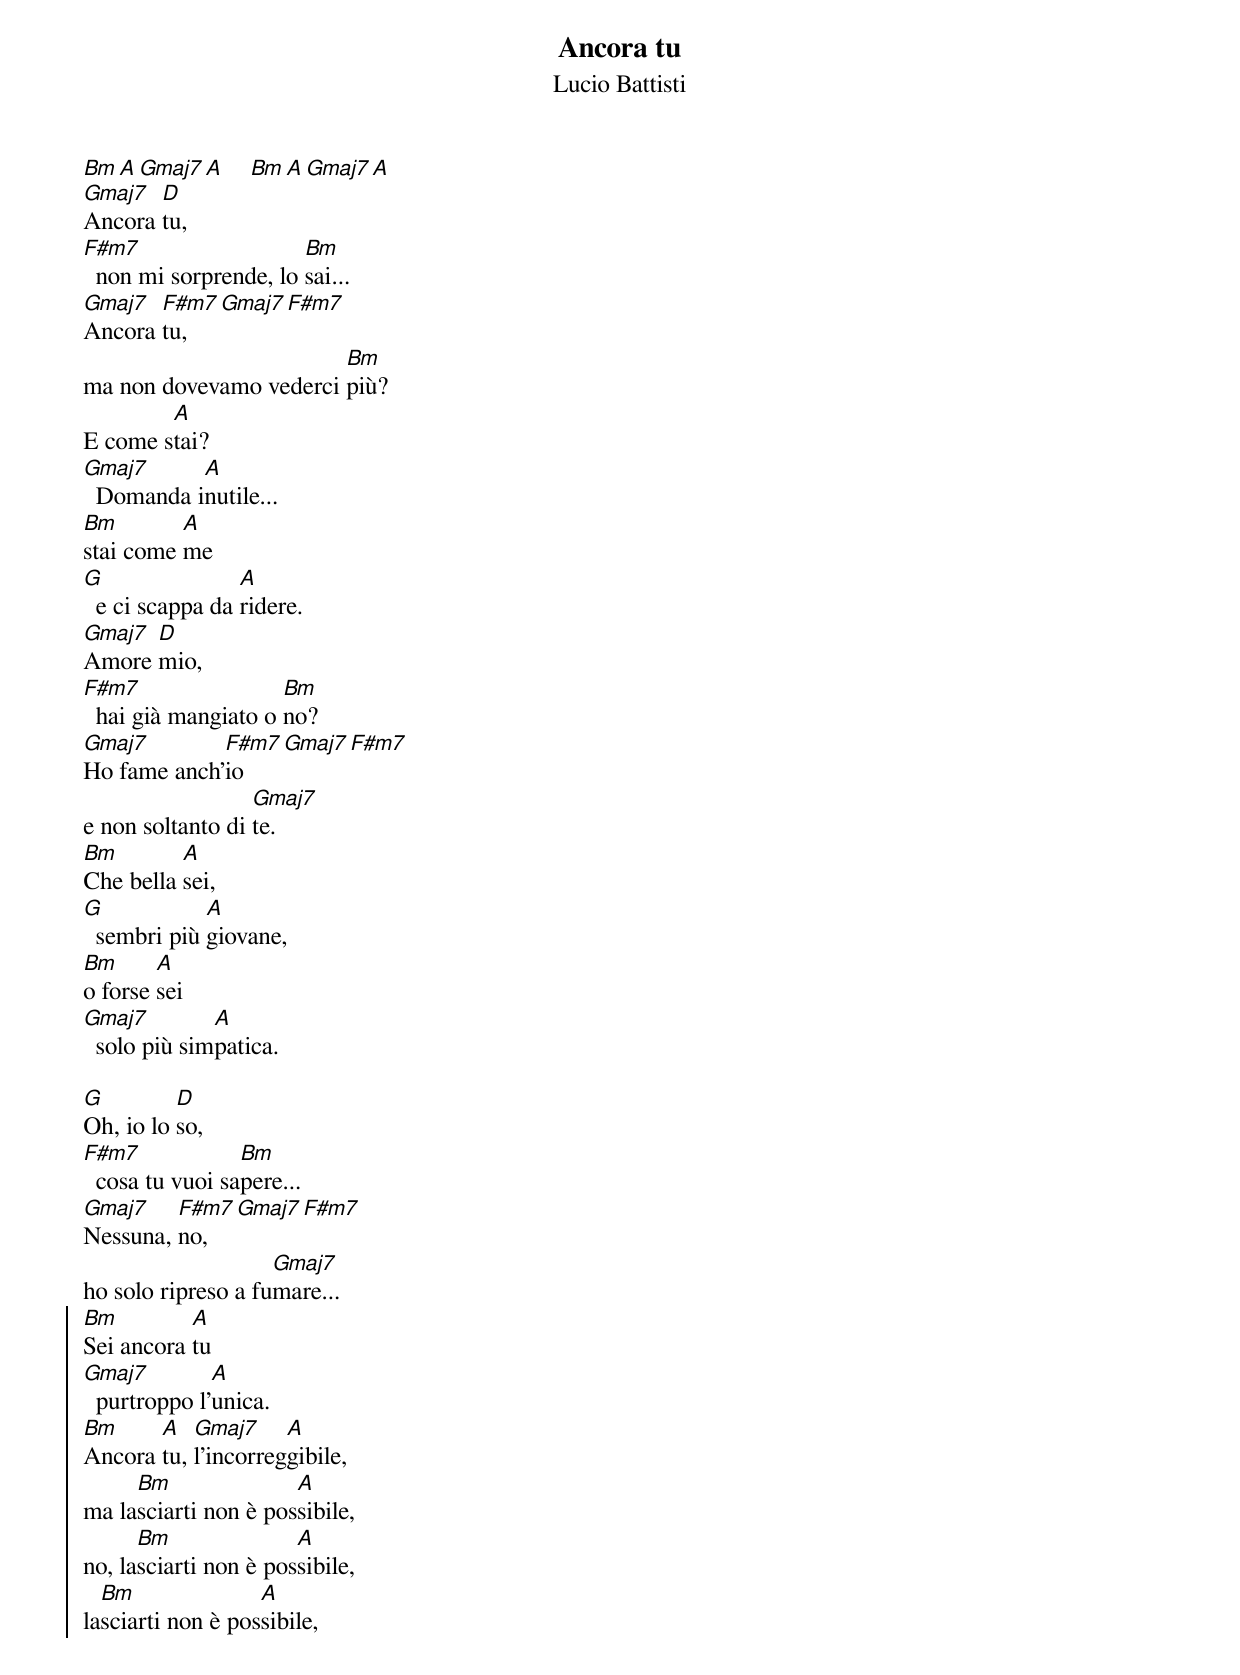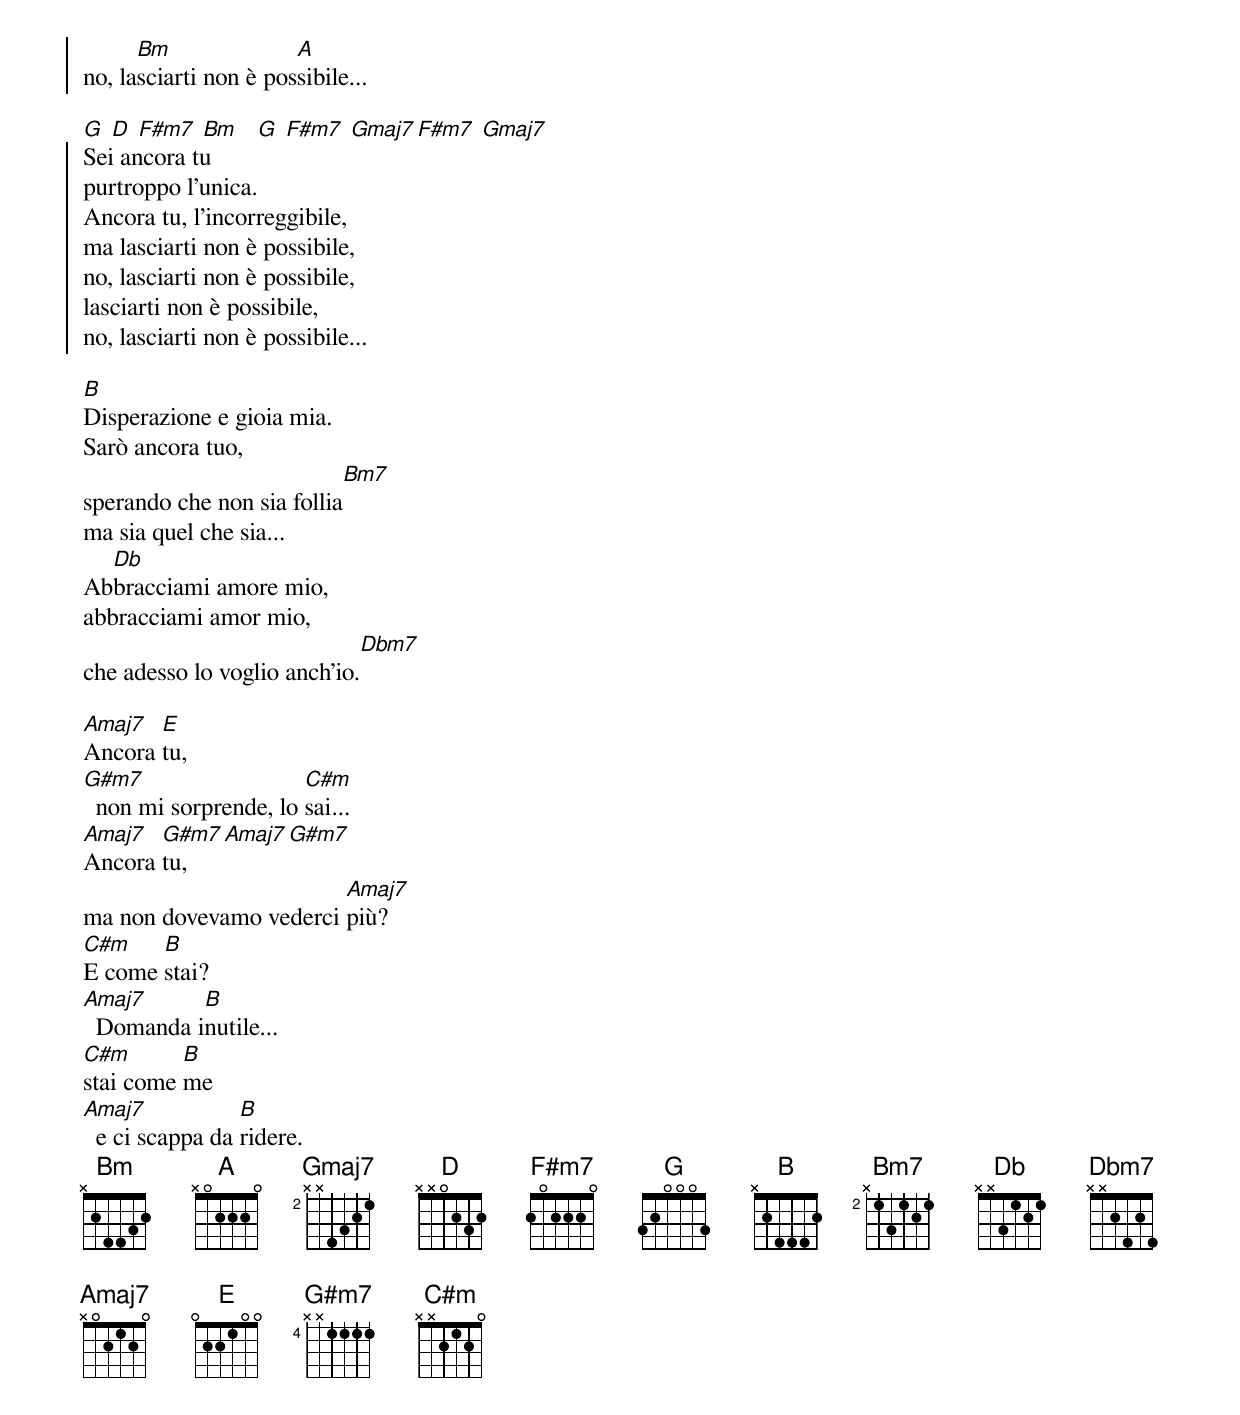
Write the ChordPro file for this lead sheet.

{title: Ancora tu}
{subtitle: Lucio Battisti}
[Bm][A][Gmaj7][A]    [Bm][A][Gmaj7][A]
[Gmaj7]Ancora [D]tu,
[F#m7]  non mi sorprende, lo [Bm]sai...
[Gmaj7]Ancora [F#m7]tu,[Gmaj7][F#m7]
ma non dovevamo vederci [Bm]più?
E come s[A]tai?
[Gmaj7]  Domanda i[A]nutile...
[Bm]stai come [A]me
[G]  e ci scappa da [A]ridere.
[Gmaj7]Amore [D]mio,
[F#m7]  hai già mangiato o [Bm]no?
[Gmaj7]Ho fame anch'[F#m7]io[Gmaj7][F#m7]
e non soltanto di [Gmaj7]te.
[Bm]Che bella [A]sei,
[G]  sembri più [A]giovane,
[Bm]o forse [A]sei
[Gmaj7]  solo più sim[A]patica.

[G]Oh, io lo [D]so,
[F#m7]  cosa tu vuoi sa[Bm]pere...
[Gmaj7]Nessuna, [F#m7]no,[Gmaj7][F#m7]
ho solo ripreso a fu[Gmaj7]mare...
{soc}
[Bm]Sei ancora [A]tu
[Gmaj7]  purtroppo l'[A]unica.
[Bm]Ancora [A]tu, [Gmaj7]l'incorreg[A]gibile,
ma la[Bm]sciarti non è pos[A]sibile,
no, la[Bm]sciarti non è pos[A]sibile,
la[Bm]sciarti non è pos[A]sibile,
no, la[Bm]sciarti non è pos[A]sibile...
{eoc}

[G] [D] [F#m7] [Bm]   [G] [F#m7] [Gmaj7][F#m7] [Gmaj7]
{soc}
Sei ancora tu
purtroppo l'unica.
Ancora tu, l'incorreggibile,
ma lasciarti non è possibile,
no, lasciarti non è possibile,
lasciarti non è possibile,
no, lasciarti non è possibile...
{eoc}

[B]Disperazione e gioia mia.
Sarò ancora tuo,
sperando che non sia follia[Bm7]
ma sia quel che sia...
Ab[Db]bracciami amore mio,
abbracciami amor mio,
che adesso lo voglio anch'io.[Dbm7]

[Amaj7]Ancora [E]tu,
[G#m7]  non mi sorprende, lo [C#m]sai...
[Amaj7]Ancora [G#m7]tu,[Amaj7][G#m7]
ma non dovevamo vederci [Amaj7]più?
[C#m]E come [B]stai?
[Amaj7]  Domanda i[B]nutile...
[C#m]stai come [B]me
[Amaj7]  e ci scappa da [B]ridere.
